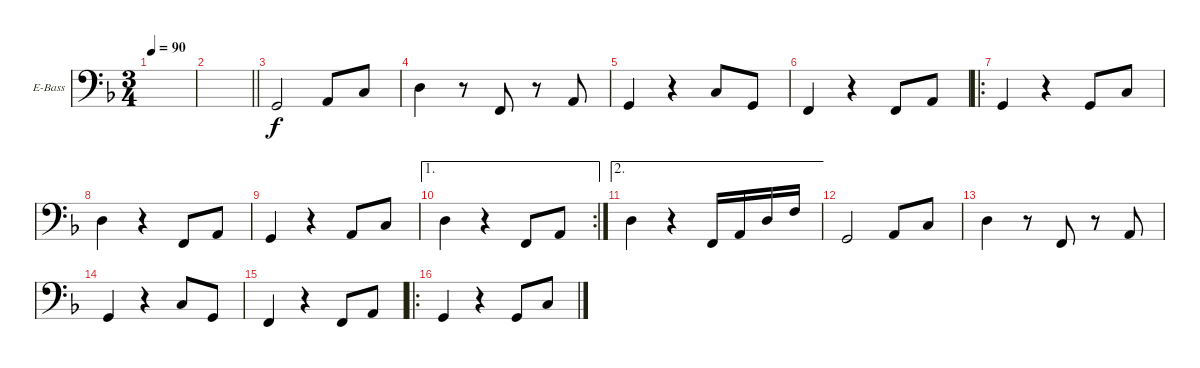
\defaultSystemsLayout 4
\bracketExtendMode groupsimilarinstruments
\firstSystemTrackNameOrientation horizontal
\otherSystemsTrackNameOrientation horizontal
\track ("Electric Bass" "E-Bass") {instrument electricbassfinger}
\staff {score}
\tuning (G2 D2 A1 E1)
\ts (3 4)
\tempo 90
\clef f4
\ks dminor
|
\scale
0.51004
\barLineRight lightlight
|
\scale
0.24498 3.4.2 0.3.8 3.3.8 |
\scale
0.24498 0.2.4 r.8 1.4.8 r.8 0.3.8 |
\scale
0.312821 3.4.4 r.4 3.3.8 3.4.8 |
\scale
0.312821 1.4.4 r.4 1.4.8 0.3.8 |
\ro
\scale
0.374359 3.4.4 r.4 3.4.8 3.3.8 |
\scale
0.322751 0.2.4 r.4 1.4.8 0.3.8 |
\scale
0.322751 3.4.4 r.4 0.3.8 3.3.8 |
\ae 1
\rc 2
\scale
0.354497 0.2.4 r.4 1.4.8 0.3.8 |
\ae 2
0.2.4 r.4 1.4.16 0.3.16 0.2.16 3.2.16 |
3.4.2 0.3.8 3.3.8 |
0.2.4 r.8 1.4.8 r.8 0.3.8 |
3.4.4 r.4 3.3.8 3.4.8 |
1.4.4 r.4 1.4.8 0.3.8 |
\ro
3.4.4 r.4 3.4.8 3.3.8
